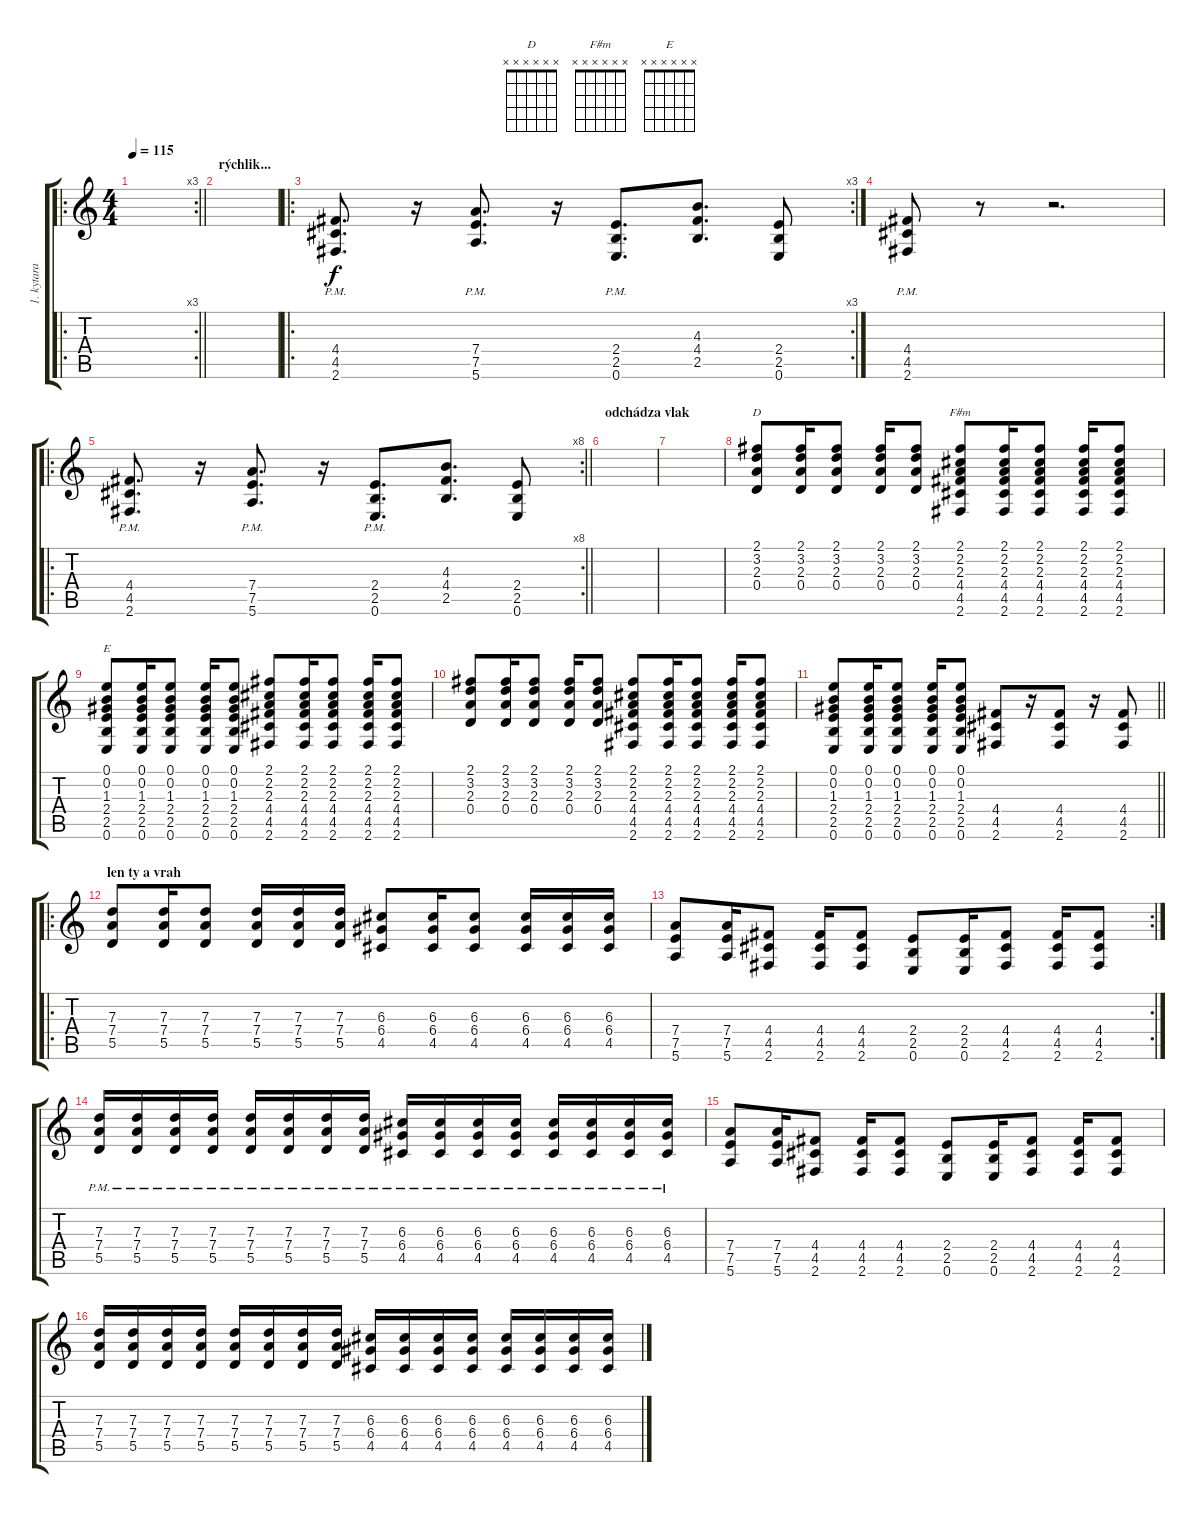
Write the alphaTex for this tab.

\track ("1. kytara" "1. kytara") {instrument overdrivenguitar}
\staff {score tabs}
\tuning (E4 B3 G3 D3 A2 E2) {hide}
\chord ("D" x x x x x x)
\chord ("F#m" x x x x x x)
\chord ("E" x x x x x x)
\ro
\rc 3
\ts (4 4)
\tempo 115
\clef g2
\barLineRight lightlight
\ks c
|
\section ("" "rýchlik...")
|
\ro
\rc 3
(4.4{pm} 4.5{pm} 2.6{pm}).8{d} r.16 (7.4{pm} 7.5{pm} 5.6{pm}).8{d} r.16 (2.4{pm} 2.5{pm} 0.6{pm}).8{d} (4.3 4.4 2.5).8{d} (2.4 2.5 0.6).8 |
(4.4{pm} 4.5{pm} 2.6{pm}).8 r.8 r.2{d} |
\ro
\rc 8
\barLineRight lightlight
(4.4{pm} 4.5{pm} 2.6{pm}).8{d} r.16 (7.4{pm} 7.5{pm} 5.6{pm}).8{d} r.16 (2.4{pm} 2.5{pm} 0.6{pm}).8{d} (4.3 4.4 2.5).8{d} (2.4 2.5 0.6).8 |
\section ("" "odchádza vlak")
|
|
(2.1 3.2 2.3 0.4).8{ch "D" instrument electricguitarclean} (2.1 3.2 2.3 0.4).16 (2.1 3.2 2.3 0.4).8 (2.1 3.2 2.3 0.4).16 (2.1 3.2 2.3 0.4).8 (2.1 2.2 2.3 4.4 4.5 2.6).8{ch "F#m"} (2.1 2.2 2.3 4.4 4.5 2.6).16 (2.1 2.2 2.3 4.4 4.5 2.6).8 (2.1 2.2 2.3 4.4 4.5 2.6).16 (2.1 2.2 2.3 4.4 4.5 2.6).8 |
(0.1 0.2 1.3 2.4 2.5 0.6).8{ch "E"} (0.1 0.2 1.3 2.4 2.5 0.6).16 (0.1 0.2 1.3 2.4 2.5 0.6).8 (0.1 0.2 1.3 2.4 2.5 0.6).16 (0.1 0.2 1.3 2.4 2.5 0.6).8 (2.1 2.2 2.3 4.4 4.5 2.6).8 (2.1 2.2 2.3 4.4 4.5 2.6).16 (2.1 2.2 2.3 4.4 4.5 2.6).8 (2.1 2.2 2.3 4.4 4.5 2.6).16 (2.1 2.2 2.3 4.4 4.5 2.6).8 |
(2.1 3.2 2.3 0.4).8{instrument electricguitarclean} (2.1 3.2 2.3 0.4).16 (2.1 3.2 2.3 0.4).8 (2.1 3.2 2.3 0.4).16 (2.1 3.2 2.3 0.4).8 (2.1 2.2 2.3 4.4 4.5 2.6).8 (2.1 2.2 2.3 4.4 4.5 2.6).16 (2.1 2.2 2.3 4.4 4.5 2.6).8 (2.1 2.2 2.3 4.4 4.5 2.6).16 (2.1 2.2 2.3 4.4 4.5 2.6).8 |
\barLineRight lightlight
(0.1 0.2 1.3 2.4 2.5 0.6).8 (0.1 0.2 1.3 2.4 2.5 0.6).16 (0.1 0.2 1.3 2.4 2.5 0.6).8 (0.1 0.2 1.3 2.4 2.5 0.6).16 (0.1 0.2 1.3 2.4 2.5 0.6).8 (4.4 4.5 2.6).8{instrument overdrivenguitar} r.16 (4.4 4.5 2.6).8 r.16 (4.4 4.5 2.6).8 |
\ro
\section ("" "len ty a vrah")
(7.3 7.4 5.5).8 (7.3 7.4 5.5).16 (7.3 7.4 5.5).8 (7.3 7.4 5.5).16 (7.3 7.4 5.5).16 (7.3 7.4 5.5).16 (6.3 6.4 4.5).8 (6.3 6.4 4.5).16 (6.3 6.4 4.5).8 (6.3 6.4 4.5).16 (6.3 6.4 4.5).16 (6.3 6.4 4.5).16 |
\rc 2
(7.4 7.5 5.6).8 (7.4 7.5 5.6).16 (4.4 4.5 2.6).8 (4.4 4.5 2.6).16 (4.4 4.5 2.6).8 (2.4 2.5 0.6).8 (2.4 2.5 0.6).16 (4.4 4.5 2.6).8 (4.4 4.5 2.6).16 (4.4 4.5 2.6).8 |
(7.3{pm} 7.4{pm} 5.5{pm}).16 (7.3{pm} 7.4{pm} 5.5{pm}).16 (7.3{pm} 7.4{pm} 5.5{pm}).16 (7.3{pm} 7.4{pm} 5.5{pm}).16 (7.3{pm} 7.4{pm} 5.5{pm}).16 (7.3{pm} 7.4{pm} 5.5{pm}).16 (7.3{pm} 7.4{pm} 5.5{pm}).16 (7.3{pm} 7.4{pm} 5.5{pm}).16 (6.3{pm} 6.4{pm} 4.5{pm}).16 (6.3{pm} 6.4{pm} 4.5{pm}).16 (6.3{pm} 6.4{pm} 4.5{pm}).16 (6.3{pm} 6.4{pm} 4.5{pm}).16 (6.3{pm} 6.4{pm} 4.5{pm}).16 (6.3{pm} 6.4{pm} 4.5{pm}).16 (6.3{pm} 6.4{pm} 4.5{pm}).16 (6.3{pm} 6.4{pm} 4.5{pm}).16 |
(7.4 7.5 5.6).8 (7.4 7.5 5.6).16 (4.4 4.5 2.6).8 (4.4 4.5 2.6).16 (4.4 4.5 2.6).8 (2.4 2.5 0.6).8 (2.4 2.5 0.6).16 (4.4 4.5 2.6).8 (4.4 4.5 2.6).16 (4.4 4.5 2.6).8 |
(7.3 7.4 5.5).16 (7.3 7.4 5.5).16 (7.3 7.4 5.5).16 (7.3 7.4 5.5).16 (7.3 7.4 5.5).16 (7.3 7.4 5.5).16 (7.3 7.4 5.5).16 (7.3 7.4 5.5).16 (6.3 6.4 4.5).16 (6.3 6.4 4.5).16 (6.3 6.4 4.5).16 (6.3 6.4 4.5).16 (6.3 6.4 4.5).16 (6.3 6.4 4.5).16 (6.3 6.4 4.5).16 (6.3 6.4 4.5).16
